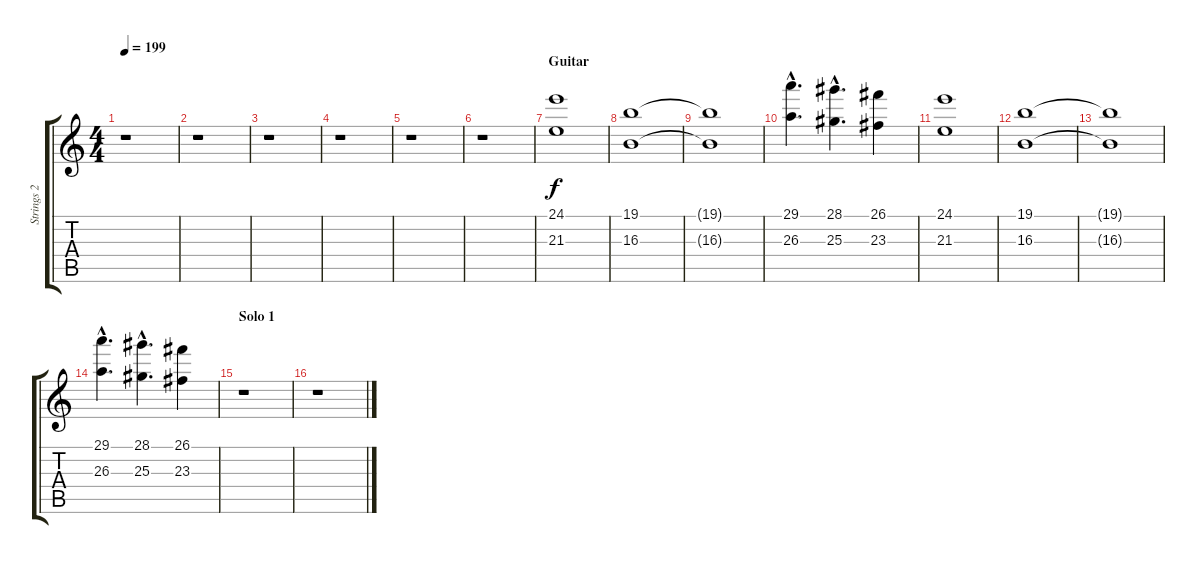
\track ("Strings 2" "Strings 2") {instrument stringensemble1}
\staff {score tabs}
\tuning (E4 B3 G3 D3 A2 E2) {hide}
\ts (4 4)
\tempo 199
\clef g2
\ks c
r.1{dy f} |
r.1 |
r.1 |
r.1 |
r.1 |
r.1 |
\section ("" "Guitar")
(24.1 21.3).1 |
(19.1 16.3).1 |
(19.1{t} 16.3{t}).1 |
(29.1{hac} 26.3{hac}).4{d} (28.1{hac} 25.3{hac}).4{d} (26.1 23.3).4 |
(24.1 21.3).1 |
(19.1 16.3).1 |
(19.1{t} 16.3{t}).1 |
(29.1{hac} 26.3{hac}).4{d} (28.1{hac} 25.3{hac}).4{d} (26.1 23.3).4 |
\section ("" "Solo 1")
r.1 |
r.1
